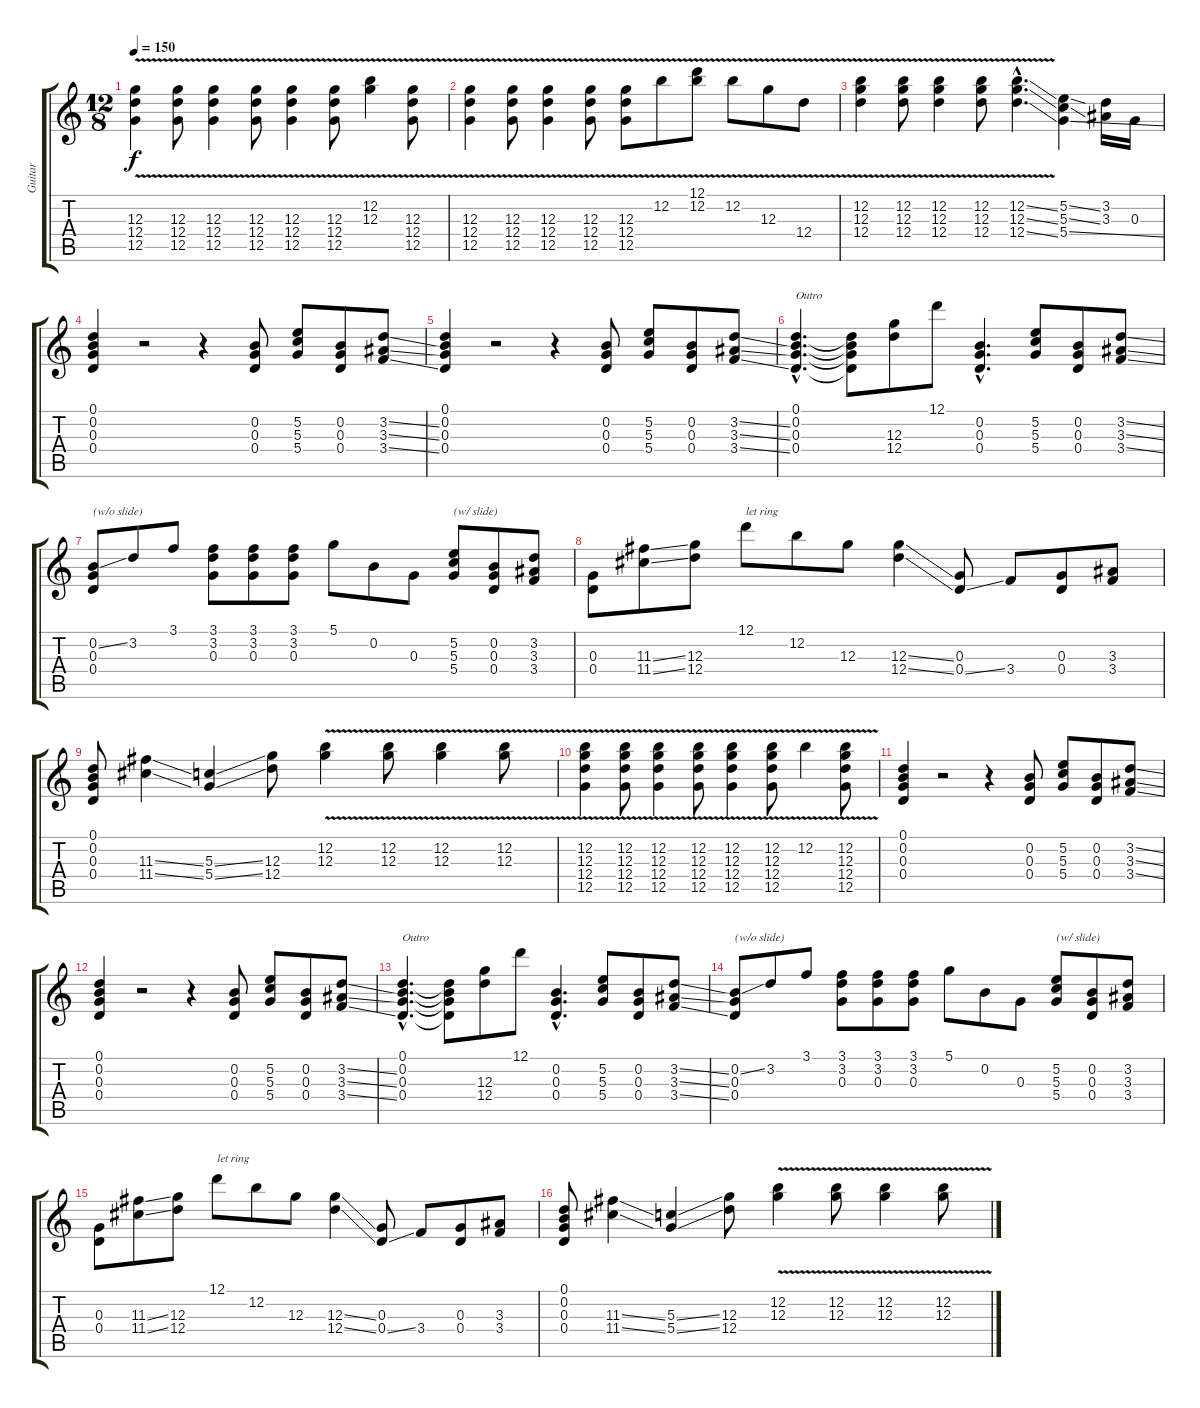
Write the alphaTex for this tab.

\track ("Guitar" "Guitar") {instrument distortionguitar}
\staff {score tabs}
\tuning (D4 B3 G3 D3 G2 D2) {hide}
\ts (12 8)
\tempo 150
\clef g2
\ks c
(12.3{v} 12.4{v} 12.5{v}).4{dy f} (12.3{v} 12.4{v} 12.5{v}).8 (12.3{v} 12.4{v} 12.5{v}).4 (12.3{v} 12.4{v} 12.5{v}).8 (12.3{v} 12.4{v} 12.5{v}).4 (12.3{v} 12.4{v} 12.5{v}).8 (12.2{v} 12.3{v}).4 (12.3{v} 12.4{v} 12.5{v}).8 |
(12.3{v} 12.4{v} 12.5{v}).4 (12.3{v} 12.4{v} 12.5{v}).8 (12.3{v} 12.4{v} 12.5{v}).4 (12.3{v} 12.4{v} 12.5{v}).8 (12.3{v} 12.4{v} 12.5{v}).8 12.2{v}.8 (12.1{v} 12.2{v}).8 12.2{v}.8 12.3{v}.8 12.4{v}.8 |
(12.2{v} 12.3{v} 12.4{v}).4 (12.2{v} 12.3{v} 12.4{v}).8 (12.2{v} 12.3{v} 12.4{v}).4 (12.2{v} 12.3{v} 12.4{v}).8 (12.2{v ss hac} 12.3{v ss hac} 12.4{v ss hac}).4{d} (5.2{ss} 5.3{ss} 5.4{ss}).4 (3.2 3.3).16 0.3.16 |
(0.1 0.2 0.3 0.4).4 r.2 r.4 (0.2 0.3 0.4).8 (5.2 5.3 5.4).8 (0.2 0.3 0.4).8 (3.2{ss} 3.3{ss} 3.4{ss}).8 |
(0.1 0.2 0.3 0.4).4 r.2 r.4 (0.2 0.3 0.4).8 (5.2 5.3 5.4).8 (0.2 0.3 0.4).8 (3.2{ss} 3.3{ss} 3.4{ss}).8 |
(0.1{hac} 0.2{hac} 0.3{hac} 0.4{hac}).4{d txt "Outro"} (0.1{t} 0.2{t} 0.3{t} 0.4{t}).8 (12.3 12.4).8 12.1.8 (0.2{hac} 0.3{hac} 0.4{hac}).4{d} (5.2 5.3 5.4).8 (0.2 0.3 0.4).8 (3.2{ss} 3.3{ss} 3.4{ss}).8 |
(0.2{ss} 0.3 0.4).8{txt "(w/o slide)"} 3.2.8 3.1.8 (3.1 3.2 0.3).8 (3.1 3.2 0.3).8 (3.1 3.2 0.3).8 5.1.8 0.2.8 0.3.8 (5.2 5.3 5.4).8{txt "(w/ slide)"} (0.2 0.3 0.4).8 (3.2 3.3 3.4).8 |
(0.3 0.4).8 (11.3{ss} 11.4{ss}).8 (12.3 12.4).8 12.1.8{txt "let ring"} 12.2.8 12.3.8 (12.3{ss} 12.4{ss}).4 (0.3 0.4{ss}).8 3.4.8 (0.3 0.4).8 (3.3 3.4).8 |
(0.1 0.2 0.3 0.4).8 (11.3{ss} 11.4{ss}).4 (5.3{ss} 5.4{ss}).4 (12.3 12.4).8 (12.2{v} 12.3{v}).4 (12.2{v} 12.3{v}).8 (12.2{v} 12.3{v}).4 (12.2{v} 12.3{v}).8 |
(12.2{v} 12.3{v} 12.4{v} 12.5{v}).4 (12.2{v} 12.3{v} 12.4{v} 12.5{v}).8 (12.2{v} 12.3{v} 12.4{v} 12.5{v}).4 (12.2{v} 12.3{v} 12.4{v} 12.5{v}).8 (12.2{v} 12.3{v} 12.4{v} 12.5{v}).4 (12.2{v} 12.3{v} 12.4{v} 12.5{v}).8 12.2{v}.4 (12.2{v} 12.3{v} 12.4{v} 12.5{v}).8 |
(0.1 0.2 0.3 0.4).4 r.2 r.4 (0.2 0.3 0.4).8 (5.2 5.3 5.4).8 (0.2 0.3 0.4).8 (3.2{ss} 3.3{ss} 3.4{ss}).8 |
(0.1 0.2 0.3 0.4).4 r.2 r.4 (0.2 0.3 0.4).8 (5.2 5.3 5.4).8 (0.2 0.3 0.4).8 (3.2{ss} 3.3{ss} 3.4{ss}).8 |
(0.1{hac} 0.2{hac} 0.3{hac} 0.4{hac}).4{d txt "Outro"} (0.1{t} 0.2{t} 0.3{t} 0.4{t}).8 (12.3 12.4).8 12.1.8 (0.2{hac} 0.3{hac} 0.4{hac}).4{d} (5.2 5.3 5.4).8 (0.2 0.3 0.4).8 (3.2{ss} 3.3{ss} 3.4{ss}).8 |
(0.2{ss} 0.3 0.4).8{txt "(w/o slide)"} 3.2.8 3.1.8 (3.1 3.2 0.3).8 (3.1 3.2 0.3).8 (3.1 3.2 0.3).8 5.1.8 0.2.8 0.3.8 (5.2 5.3 5.4).8{txt "(w/ slide)"} (0.2 0.3 0.4).8 (3.2 3.3 3.4).8 |
(0.3 0.4).8 (11.3{ss} 11.4{ss}).8 (12.3 12.4).8 12.1.8{txt "let ring"} 12.2.8 12.3.8 (12.3{ss} 12.4{ss}).4 (0.3 0.4{ss}).8 3.4.8 (0.3 0.4).8 (3.3 3.4).8 |
(0.1 0.2 0.3 0.4).8 (11.3{ss} 11.4{ss}).4 (5.3{ss} 5.4{ss}).4 (12.3 12.4).8 (12.2{v} 12.3{v}).4 (12.2{v} 12.3{v}).8 (12.2{v} 12.3{v}).4 (12.2{v} 12.3{v}).8
